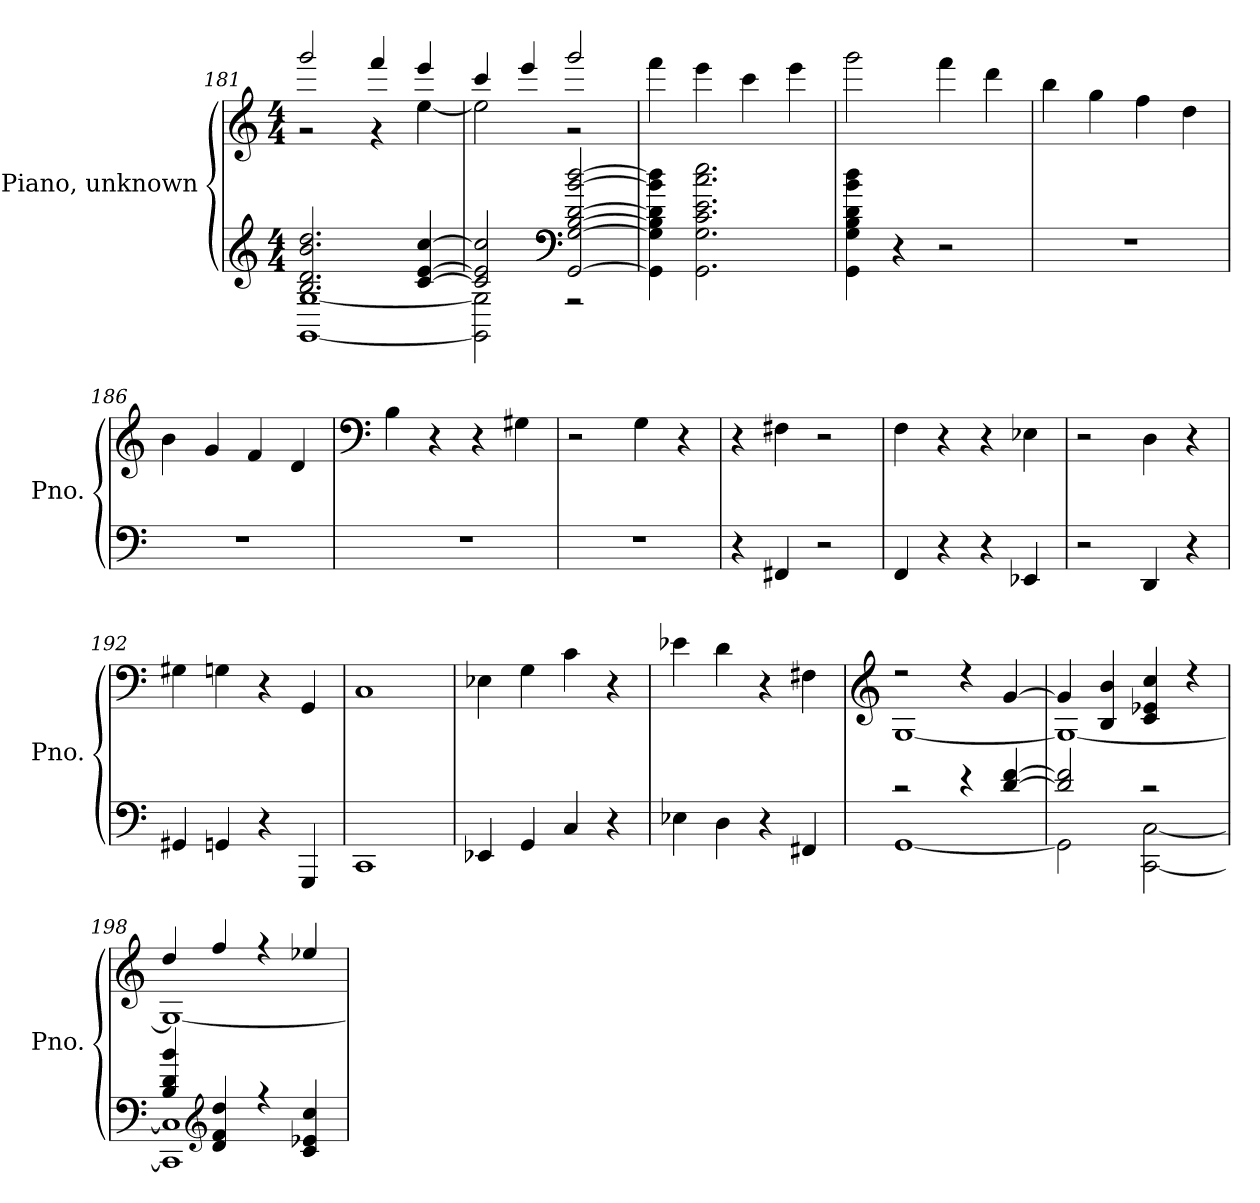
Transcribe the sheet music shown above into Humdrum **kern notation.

**kern	**kern
*part1	*part1
*staff2	*staff1
*I"Piano, unknown	*
*I'Pno.	*
*clefG2	*clefG2
*k[]	*k[]
*M4/4	*M4/4
=181	=181
*^	*^
2.B/ 2.d/ 2.b/ 2.dd/	[1GG [1G	2ggg/	2r
.	.	4fff/	4r
[4c/ [4e/ [4cc/	.	4eee/	[4ee\
!!LO:LB:g=z	!!
=182	=182	=182	=182
2c/] 2e/] 2cc/]	2GG\] 2G\]	4ccc/	2ee\]
.	.	4eee/	.
*clefF4	*	*	*
[2GG/ [2G/ [2B/ [2d/ [2b/ [2dd/	2r	2ggg/	2r
*v	*v	*	*
*	*v	*v
=183	=183
4GG\] 4G\] 4B\] 4d\] 4b\] 4dd\]	4fff\
2.GG\ 2.G\ 2.c\ 2.e\ 2.cc\ 2.ee\	4eee\
.	4ccc\
.	4eee\
=184	=184
4GG\ 4G\ 4B\ 4d\ 4b\ 4dd\	2ggg\
4r	.
2r	4fff\
.	4ddd\
=185	=185
1r	4bb\
.	4gg\
.	4ff\
.	4dd\
=186	=186
1r	4b\
.	4g/
.	4f/
.	4d/
=187	=187
*	*clefF4
1r	4B\
.	4r
.	4r
.	4G#X\
=188	=188
1r	2r
.	4G\
.	4r
=189	=189
4r	4r
4FF#X/	4F#X\
2r	2r
!!LO:LB:g=z
=190	=190
4FF/	4F\
4r	4r
4r	4r
4EE-X/	4E-X\
=191	=191
2r	2r
4DD/	4D\
4r	4r
=192	=192
4GG#X/	4G#X\
4GGn/	4Gn\
4r	4r
4GGG/	4GG/
=193	=193
1CC	1C
=194	=194
4EE-X/	4E-X\
4GG/	4G\
4C/	4c\
4r	4r
=195	=195
4E-X\	4e-X\
4D\	4d\
4r	4r
4FF#X/	4F#X\
=196	=196
*	*clefG2
*^	*^
2r	[1GG	2r	[1G
4r	.	4r	.
[4d/ [4f/	.	[4g/	.
=197	=197	=197	=197
2d/] 2f/]	2GG\]	4g/]	1G_
.	.	4B/ 4b/	.
2r	[2CC\ [2C\	4c/ 4e-X/ 4cc/	.
.	.	4r	.
!!LO:LB:g=z	!!
=198	=198	=198	=198
4B/ 4d/ 4b/	1CC] 1C]	4dd/	1G_
*clefG2	*	*	*
4d/ 4f/ 4dd/	.	4ff/	.
4r	.	4r	.
4c/ 4e-X/ 4cc/	.	4ee-X/	.
*v	*v	*	*
*	*v	*v
=	=
*-	*-
